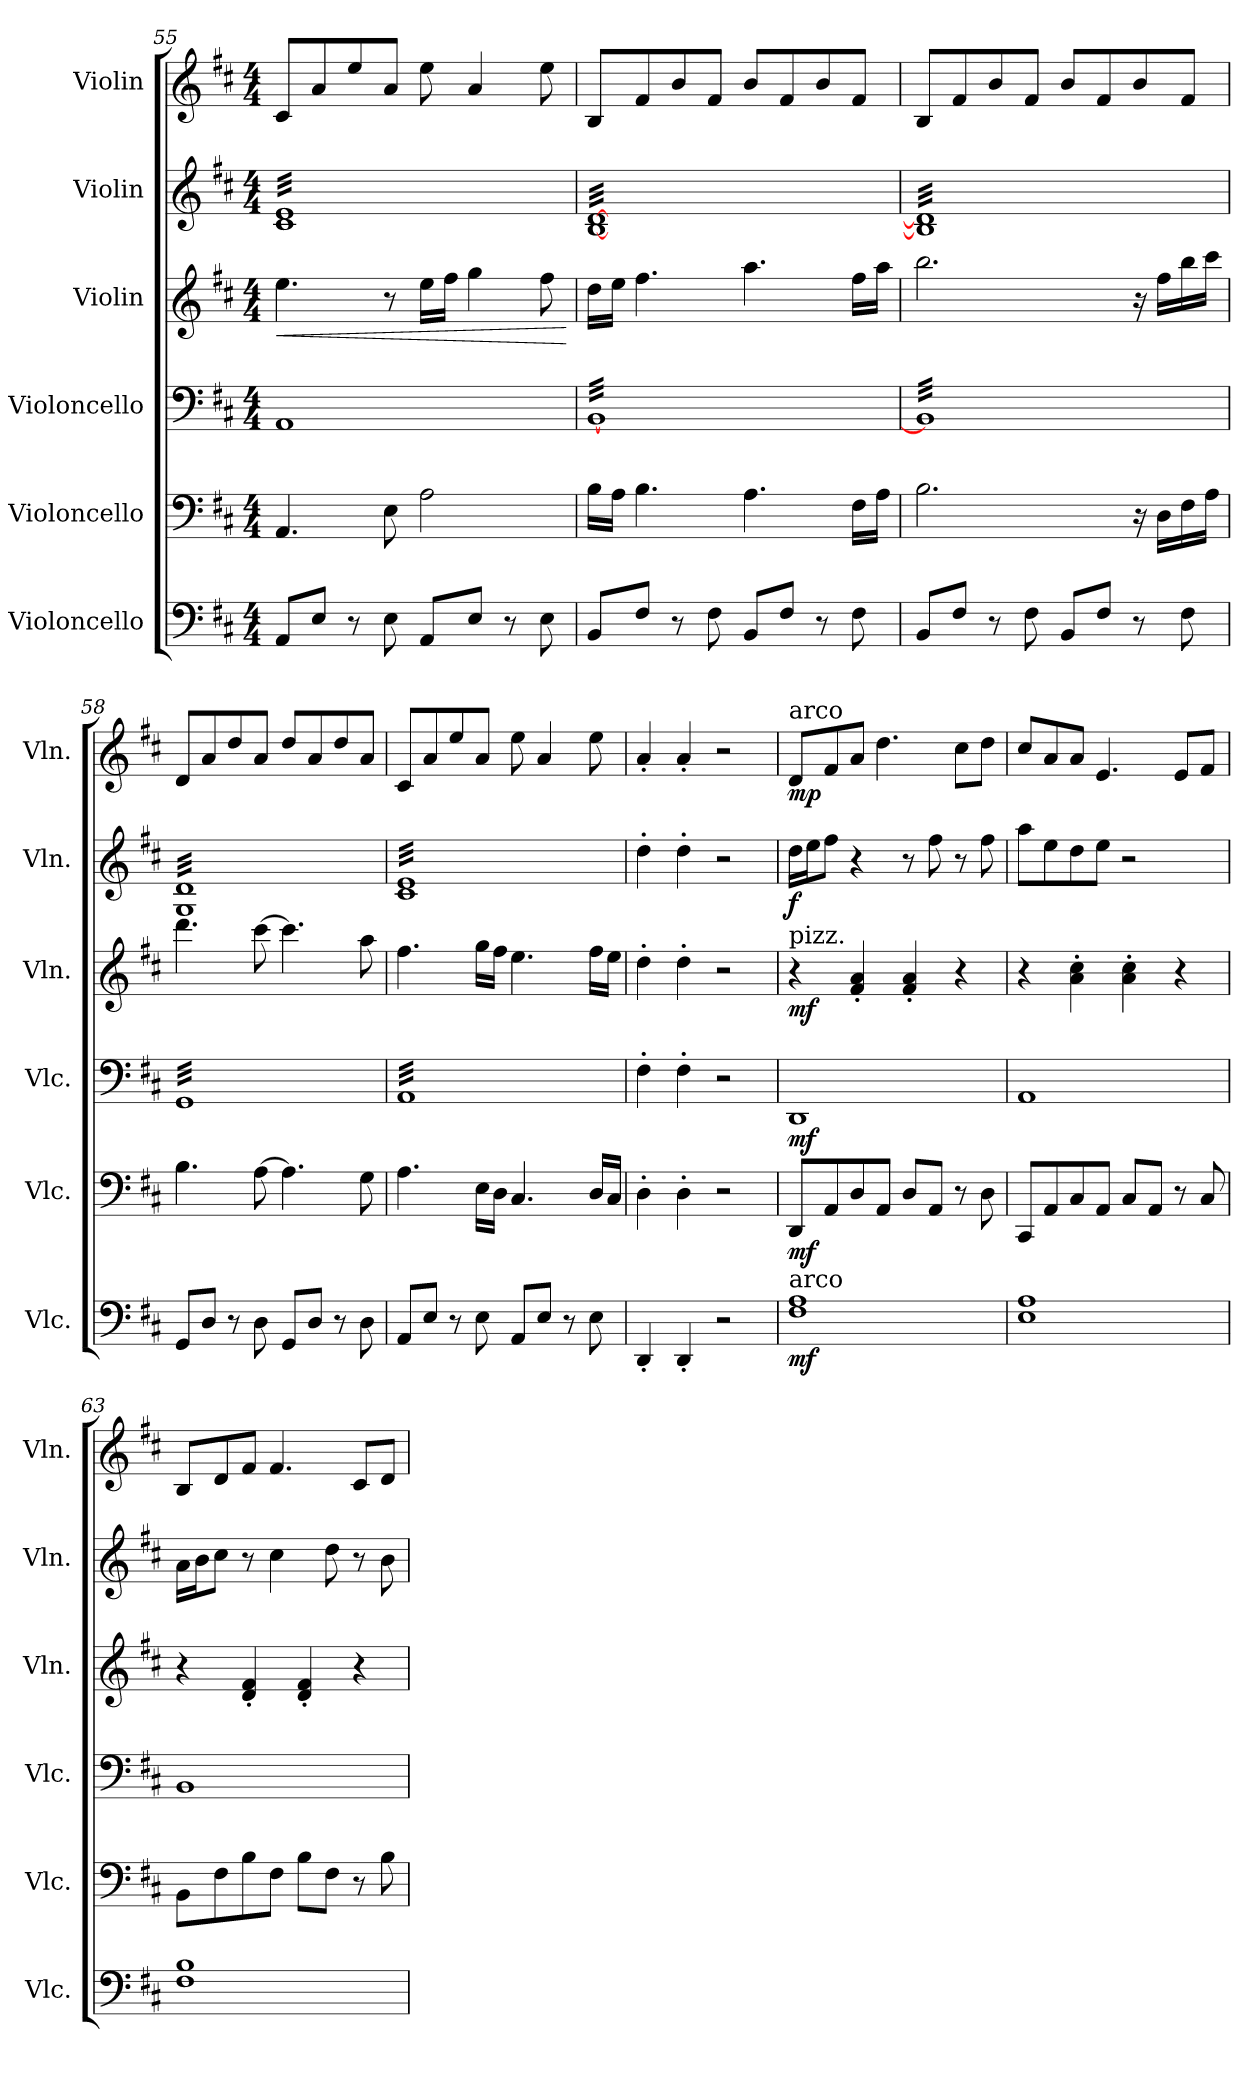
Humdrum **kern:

**kern	**dynam	**kern	**dynam	**kern	**dynam	**kern	**dynam	**kern	**dynam	**kern	**dynam
*part6	*part6	*part5	*part5	*part4	*part4	*part3	*part3	*part2	*part2	*part1	*part1
*staff6	*staff6	*staff5	*staff5	*staff4	*staff4	*staff3	*staff3	*staff2	*staff2	*staff1	*staff1
*I"Violoncello	*	*I"Violoncello	*	*I"Violoncello	*	*I"Violin	*	*I"Violin	*	*I"Violin	*
*I'Vlc.	*	*I'Vlc.	*	*I'Vlc.	*	*I'Vln.	*	*I'Vln.	*	*I'Vln.	*
*clefF4	*	*clefF4	*	*clefF4	*	*clefG2	*	*clefG2	*	*clefG2	*
*k[f#c#]	*	*k[f#c#]	*	*k[f#c#]	*	*k[f#c#]	*	*k[f#c#]	*	*k[f#c#]	*
*D:	*	*D:	*	*D:	*	*D:	*	*D:	*	*D:	*
*M4/4	*	*M4/4	*	*M4/4	*	*M4/4	*	*M4/4	*	*M4/4	*
=55	=55	=55	=55	=55	=55	=55	=55	=55	=55	=55	=55
!	!	!	!	!	!	!	!LO:HP:b	!	!	!	!
*	*	*	*	*	*	*	*	*tremolo	*	*	*
8AA/L	.	4.AA/	.	1AA	.	4.ee\	<	32c# 32eLLL	.	8c#/L	.
.	.	.	.	.	.	.	.	32c# 32e	.	.	.
.	.	.	.	.	.	.	.	32c# 32e	.	.	.
.	.	.	.	.	.	.	.	32c# 32e	.	.	.
8E/J	.	.	.	.	.	.	.	32c# 32e	.	8a/	.
.	.	.	.	.	.	.	.	32c# 32e	.	.	.
.	.	.	.	.	.	.	.	32c# 32e	.	.	.
.	.	.	.	.	.	.	.	32c# 32e	.	.	.
8r	.	.	.	.	.	.	.	32c# 32e	.	8ee/	.
.	.	.	.	.	.	.	.	32c# 32e	.	.	.
.	.	.	.	.	.	.	.	32c# 32e	.	.	.
.	.	.	.	.	.	.	.	32c# 32e	.	.	.
8E\	.	8E\	.	.	.	8r	.	32c# 32e	.	8a/J	.
.	.	.	.	.	.	.	.	32c# 32e	.	.	.
.	.	.	.	.	.	.	.	32c# 32e	.	.	.
.	.	.	.	.	.	.	.	32c# 32e	.	.	.
8AA/L	.	2A\	.	.	.	16ee\LL	.	32c# 32e	.	8ee\	.
.	.	.	.	.	.	.	.	32c# 32e	.	.	.
.	.	.	.	.	.	16ff#\JJ	.	32c# 32e	.	.	.
.	.	.	.	.	.	.	.	32c# 32e	.	.	.
8E/J	.	.	.	.	.	4gg\	.	32c# 32e	.	4a/	.
.	.	.	.	.	.	.	.	32c# 32e	.	.	.
.	.	.	.	.	.	.	.	32c# 32e	.	.	.
.	.	.	.	.	.	.	.	32c# 32e	.	.	.
8r	.	.	.	.	.	.	.	32c# 32e	.	.	.
.	.	.	.	.	.	.	.	32c# 32e	.	.	.
.	.	.	.	.	.	.	.	32c# 32e	.	.	.
.	.	.	.	.	.	.	.	32c# 32e	.	.	.
8E\	.	.	.	.	.	8ff#\	.	32c# 32e	.	8ee\	.
.	.	.	.	.	.	.	.	32c# 32e	.	.	.
.	.	.	.	.	.	.	.	32c# 32e	.	.	.
.	.	.	.	.	.	.	.	32c# 32eJJJ	.	.	.
.	.	.	.	.	.	.	[	.	.	.	.
=56	=56	=56	=56	=56	=56	=56	=56	=56	=56	=56	=56
*	*	*	*	*tremolo	*	*	*	*	*	*	*
8BB/L	.	16B\LL	.	[32BBLLL	.	16dd\LL	.	[32B [32dLLL	.	8B/L	.
.	.	.	.	32BB	.	.	.	32B 32d	.	.	.
.	.	16A\JJ	.	32BB	.	16ee\JJ	.	32B 32d	.	.	.
.	.	.	.	32BB	.	.	.	32B 32d	.	.	.
8F#/J	.	4.B\	.	32BB	.	4.ff#\	.	32B 32d	.	8f#/	.
.	.	.	.	32BB	.	.	.	32B 32d	.	.	.
.	.	.	.	32BB	.	.	.	32B 32d	.	.	.
.	.	.	.	32BB	.	.	.	32B 32d	.	.	.
8r	.	.	.	32BB	.	.	.	32B 32d	.	8b/	.
.	.	.	.	32BB	.	.	.	32B 32d	.	.	.
.	.	.	.	32BB	.	.	.	32B 32d	.	.	.
.	.	.	.	32BB	.	.	.	32B 32d	.	.	.
8F#\	.	.	.	32BB	.	.	.	32B 32d	.	8f#/J	.
.	.	.	.	32BB	.	.	.	32B 32d	.	.	.
.	.	.	.	32BB	.	.	.	32B 32d	.	.	.
.	.	.	.	32BB	.	.	.	32B 32d	.	.	.
8BB/L	.	4.A\	.	32BB	.	4.aa\	.	32B 32d	.	8b/L	.
.	.	.	.	32BB	.	.	.	32B 32d	.	.	.
.	.	.	.	32BB	.	.	.	32B 32d	.	.	.
.	.	.	.	32BB	.	.	.	32B 32d	.	.	.
8F#/J	.	.	.	32BB	.	.	.	32B 32d	.	8f#/	.
.	.	.	.	32BB	.	.	.	32B 32d	.	.	.
.	.	.	.	32BB	.	.	.	32B 32d	.	.	.
.	.	.	.	32BB	.	.	.	32B 32d	.	.	.
8r	.	.	.	32BB	.	.	.	32B 32d	.	8b/	.
.	.	.	.	32BB	.	.	.	32B 32d	.	.	.
.	.	.	.	32BB	.	.	.	32B 32d	.	.	.
.	.	.	.	32BB	.	.	.	32B 32d	.	.	.
8F#\	.	16F#\LL	.	32BB	.	16ff#\LL	.	32B 32d	.	8f#/J	.
.	.	.	.	32BB	.	.	.	32B 32d	.	.	.
.	.	16A\JJ	.	32BB	.	16aa\JJ	.	32B 32d	.	.	.
.	.	.	.	32BBJJJ	.	.	.	32B 32dJJJ	.	.	.
!!LO:LB:g=z
=57	=57	=57	=57	=57	=57	=57	=57	=57	=57	=57	=57
8BB/L	.	2.B\	.	32BB]LLL	.	2.bb\	.	32B] 32d]LLL	.	8B/L	.
.	.	.	.	32BB	.	.	.	32B 32d	.	.	.
.	.	.	.	32BB	.	.	.	32B 32d	.	.	.
.	.	.	.	32BB	.	.	.	32B 32d	.	.	.
8F#/J	.	.	.	32BB	.	.	.	32B 32d	.	8f#/	.
.	.	.	.	32BB	.	.	.	32B 32d	.	.	.
.	.	.	.	32BB	.	.	.	32B 32d	.	.	.
.	.	.	.	32BB	.	.	.	32B 32d	.	.	.
8r	.	.	.	32BB	.	.	.	32B 32d	.	8b/	.
.	.	.	.	32BB	.	.	.	32B 32d	.	.	.
.	.	.	.	32BB	.	.	.	32B 32d	.	.	.
.	.	.	.	32BB	.	.	.	32B 32d	.	.	.
8F#\	.	.	.	32BB	.	.	.	32B 32d	.	8f#/J	.
.	.	.	.	32BB	.	.	.	32B 32d	.	.	.
.	.	.	.	32BB	.	.	.	32B 32d	.	.	.
.	.	.	.	32BB	.	.	.	32B 32d	.	.	.
8BB/L	.	.	.	32BB	.	.	.	32B 32d	.	8b/L	.
.	.	.	.	32BB	.	.	.	32B 32d	.	.	.
.	.	.	.	32BB	.	.	.	32B 32d	.	.	.
.	.	.	.	32BB	.	.	.	32B 32d	.	.	.
8F#/J	.	.	.	32BB	.	.	.	32B 32d	.	8f#/	.
.	.	.	.	32BB	.	.	.	32B 32d	.	.	.
.	.	.	.	32BB	.	.	.	32B 32d	.	.	.
.	.	.	.	32BB	.	.	.	32B 32d	.	.	.
8r	.	16r	.	32BB	.	16r	.	32B 32d	.	8b/	.
.	.	.	.	32BB	.	.	.	32B 32d	.	.	.
.	.	16D\LL	.	32BB	.	16ff#\LL	.	32B 32d	.	.	.
.	.	.	.	32BB	.	.	.	32B 32d	.	.	.
8F#\	.	16F#\	.	32BB	.	16bb\	.	32B 32d	.	8f#/J	.
.	.	.	.	32BB	.	.	.	32B 32d	.	.	.
.	.	16A\JJ	.	32BB	.	16ccc#\JJ	.	32B 32d	.	.	.
.	.	.	.	32BBJJJ	.	.	.	32B 32dJJJ	.	.	.
=58	=58	=58	=58	=58	=58	=58	=58	=58	=58	=58	=58
8GG/L	.	4.B\	.	32GGLLL	.	4.ddd\	.	32G 32dLLL	.	8d/L	.
.	.	.	.	32GG	.	.	.	32G 32d	.	.	.
.	.	.	.	32GG	.	.	.	32G 32d	.	.	.
.	.	.	.	32GG	.	.	.	32G 32d	.	.	.
8D/J	.	.	.	32GG	.	.	.	32G 32d	.	8a/	.
.	.	.	.	32GG	.	.	.	32G 32d	.	.	.
.	.	.	.	32GG	.	.	.	32G 32d	.	.	.
.	.	.	.	32GG	.	.	.	32G 32d	.	.	.
8r	.	.	.	32GG	.	.	.	32G 32d	.	8dd/	.
.	.	.	.	32GG	.	.	.	32G 32d	.	.	.
.	.	.	.	32GG	.	.	.	32G 32d	.	.	.
.	.	.	.	32GG	.	.	.	32G 32d	.	.	.
8D\	.	[8A\	.	32GG	.	[8ccc#\	.	32G 32d	.	8a/J	.
.	.	.	.	32GG	.	.	.	32G 32d	.	.	.
.	.	.	.	32GG	.	.	.	32G 32d	.	.	.
.	.	.	.	32GG	.	.	.	32G 32d	.	.	.
8GG/L	.	4.A\]	.	32GG	.	4.ccc#\]	.	32G 32d	.	8dd/L	.
.	.	.	.	32GG	.	.	.	32G 32d	.	.	.
.	.	.	.	32GG	.	.	.	32G 32d	.	.	.
.	.	.	.	32GG	.	.	.	32G 32d	.	.	.
8D/J	.	.	.	32GG	.	.	.	32G 32d	.	8a/	.
.	.	.	.	32GG	.	.	.	32G 32d	.	.	.
.	.	.	.	32GG	.	.	.	32G 32d	.	.	.
.	.	.	.	32GG	.	.	.	32G 32d	.	.	.
8r	.	.	.	32GG	.	.	.	32G 32d	.	8dd/	.
.	.	.	.	32GG	.	.	.	32G 32d	.	.	.
.	.	.	.	32GG	.	.	.	32G 32d	.	.	.
.	.	.	.	32GG	.	.	.	32G 32d	.	.	.
8D\	.	8G\	.	32GG	.	8aa\	.	32G 32d	.	8a/J	.
.	.	.	.	32GG	.	.	.	32G 32d	.	.	.
.	.	.	.	32GG	.	.	.	32G 32d	.	.	.
.	.	.	.	32GGJJJ	.	.	.	32G 32dJJJ	.	.	.
=59	=59	=59	=59	=59	=59	=59	=59	=59	=59	=59	=59
8AA/L	.	4.A\	.	32AALLL	.	4.ff#\	.	32c# 32eLLL	.	8c#/L	.
.	.	.	.	32AA	.	.	.	32c# 32e	.	.	.
.	.	.	.	32AA	.	.	.	32c# 32e	.	.	.
.	.	.	.	32AA	.	.	.	32c# 32e	.	.	.
8E/J	.	.	.	32AA	.	.	.	32c# 32e	.	8a/	.
.	.	.	.	32AA	.	.	.	32c# 32e	.	.	.
.	.	.	.	32AA	.	.	.	32c# 32e	.	.	.
.	.	.	.	32AA	.	.	.	32c# 32e	.	.	.
8r	.	.	.	32AA	.	.	.	32c# 32e	.	8ee/	.
.	.	.	.	32AA	.	.	.	32c# 32e	.	.	.
.	.	.	.	32AA	.	.	.	32c# 32e	.	.	.
.	.	.	.	32AA	.	.	.	32c# 32e	.	.	.
8E\	.	16E\LL	.	32AA	.	16gg\LL	.	32c# 32e	.	8a/J	.
.	.	.	.	32AA	.	.	.	32c# 32e	.	.	.
.	.	16D\JJ	.	32AA	.	16ff#\JJ	.	32c# 32e	.	.	.
.	.	.	.	32AA	.	.	.	32c# 32e	.	.	.
8AA/L	.	4.C#/	.	32AA	.	4.ee\	.	32c# 32e	.	8ee\	.
.	.	.	.	32AA	.	.	.	32c# 32e	.	.	.
.	.	.	.	32AA	.	.	.	32c# 32e	.	.	.
.	.	.	.	32AA	.	.	.	32c# 32e	.	.	.
8E/J	.	.	.	32AA	.	.	.	32c# 32e	.	4a/	.
.	.	.	.	32AA	.	.	.	32c# 32e	.	.	.
.	.	.	.	32AA	.	.	.	32c# 32e	.	.	.
.	.	.	.	32AA	.	.	.	32c# 32e	.	.	.
8r	.	.	.	32AA	.	.	.	32c# 32e	.	.	.
.	.	.	.	32AA	.	.	.	32c# 32e	.	.	.
.	.	.	.	32AA	.	.	.	32c# 32e	.	.	.
.	.	.	.	32AA	.	.	.	32c# 32e	.	.	.
8E\	.	16D/LL	.	32AA	.	16ff#\LL	.	32c# 32e	.	8ee\	.
.	.	.	.	32AA	.	.	.	32c# 32e	.	.	.
.	.	16C#/JJ	.	32AA	.	16ee\JJ	.	32c# 32e	.	.	.
.	.	.	.	32AAJJJ	.	.	.	32c# 32eJJJ	.	.	.
*	*	*	*	*	*	*	*	*Xtremolo	*	*	*
*	*	*	*	*Xtremolo	*	*	*	*	*	*	*
=60	=60	=60	=60	=60	=60	=60	=60	=60	=60	=60	=60
4DD'/	.	4D'\	.	4F#'\	.	4dd'\	.	4dd'\	.	4a'/	.
4DD'/	.	4D'\	.	4F#'\	.	4dd'\	.	4dd'\	.	4a'/	.
2r	.	2r	.	2r	.	2r	.	2r	.	2r	.
=61	=61	=61	=61	=61	=61	=61	=61	=61	=61	=61	=61
!	!	!	!	!	!	!	!	!	!	!LO:TX:a:t=arco	!
!	!	!	!	!	!	!LO:TX:a:t=pizz.	!	!	!	!	!
!LO:TX:a:t=arco	!	!	!	!	!	!	!	!	!	!	!
!	!LO:DY:b	!	!LO:DY:b	!	!LO:DY:b	!	!LO:DY:b	!	!LO:DY:b	!	!LO:DY:b
1F# 1A	mf	8DD/L	mf	1DD	mf	4r	mf	16dd\LL	f	8d/L	mp
.	.	.	.	.	.	.	.	16ee\J	.	.	.
.	.	8AA/	.	.	.	.	.	8ff#\J	.	8f#/	.
.	.	8D/	.	.	.	4f#/' 4a/'	.	4r	.	8a/J	.
.	.	8AA/J	.	.	.	.	.	.	.	4.dd\	.
.	.	8D/L	.	.	.	4f#/' 4a/'	.	8r	.	.	.
.	.	8AA/J	.	.	.	.	.	8ff#\	.	.	.
.	.	8r	.	.	.	4r	.	8r	.	8cc#\L	.
.	.	8D\	.	.	.	.	.	8ff#\	.	8dd\J	.
!!LO:PB:g=z
=62	=62	=62	=62	=62	=62	=62	=62	=62	=62	=62	=62
1E 1A	.	8CC#/L	.	1AA	.	4r	.	8aa\L	.	8cc#/L	.
.	.	8AA/	.	.	.	.	.	8ee\	.	8a/	.
.	.	8C#/	.	.	.	4a\' 4cc#\'	.	8dd\	.	8a/J	.
.	.	8AA/J	.	.	.	.	.	8ee\J	.	4.e/	.
.	.	8C#/L	.	.	.	4a\' 4cc#\'	.	2r	.	.	.
.	.	8AA/J	.	.	.	.	.	.	.	.	.
.	.	8r	.	.	.	4r	.	.	.	8e/L	.
.	.	8C#/	.	.	.	.	.	.	.	8f#/J	.
=63	=63	=63	=63	=63	=63	=63	=63	=63	=63	=63	=63
1F# 1B	.	8BB\L	.	1BB	.	4r	.	16a\LL	.	8B/L	.
.	.	.	.	.	.	.	.	16b\J	.	.	.
.	.	8F#\	.	.	.	.	.	8cc#\J	.	8d/	.
.	.	8B\	.	.	.	4d/' 4f#/'	.	8r	.	8f#/J	.
.	.	8F#\J	.	.	.	.	.	4cc#\	.	4.f#/	.
.	.	8B\L	.	.	.	4d/' 4f#/'	.	.	.	.	.
.	.	8F#\J	.	.	.	.	.	8dd\	.	.	.
.	.	8r	.	.	.	4r	.	8r	.	8c#/L	.
.	.	8B\	.	.	.	.	.	8b\	.	8d/J	.
=	=	=	=	=	=	=	=	=	=	=	=
*-	*-	*-	*-	*-	*-	*-	*-	*-	*-	*-	*-
